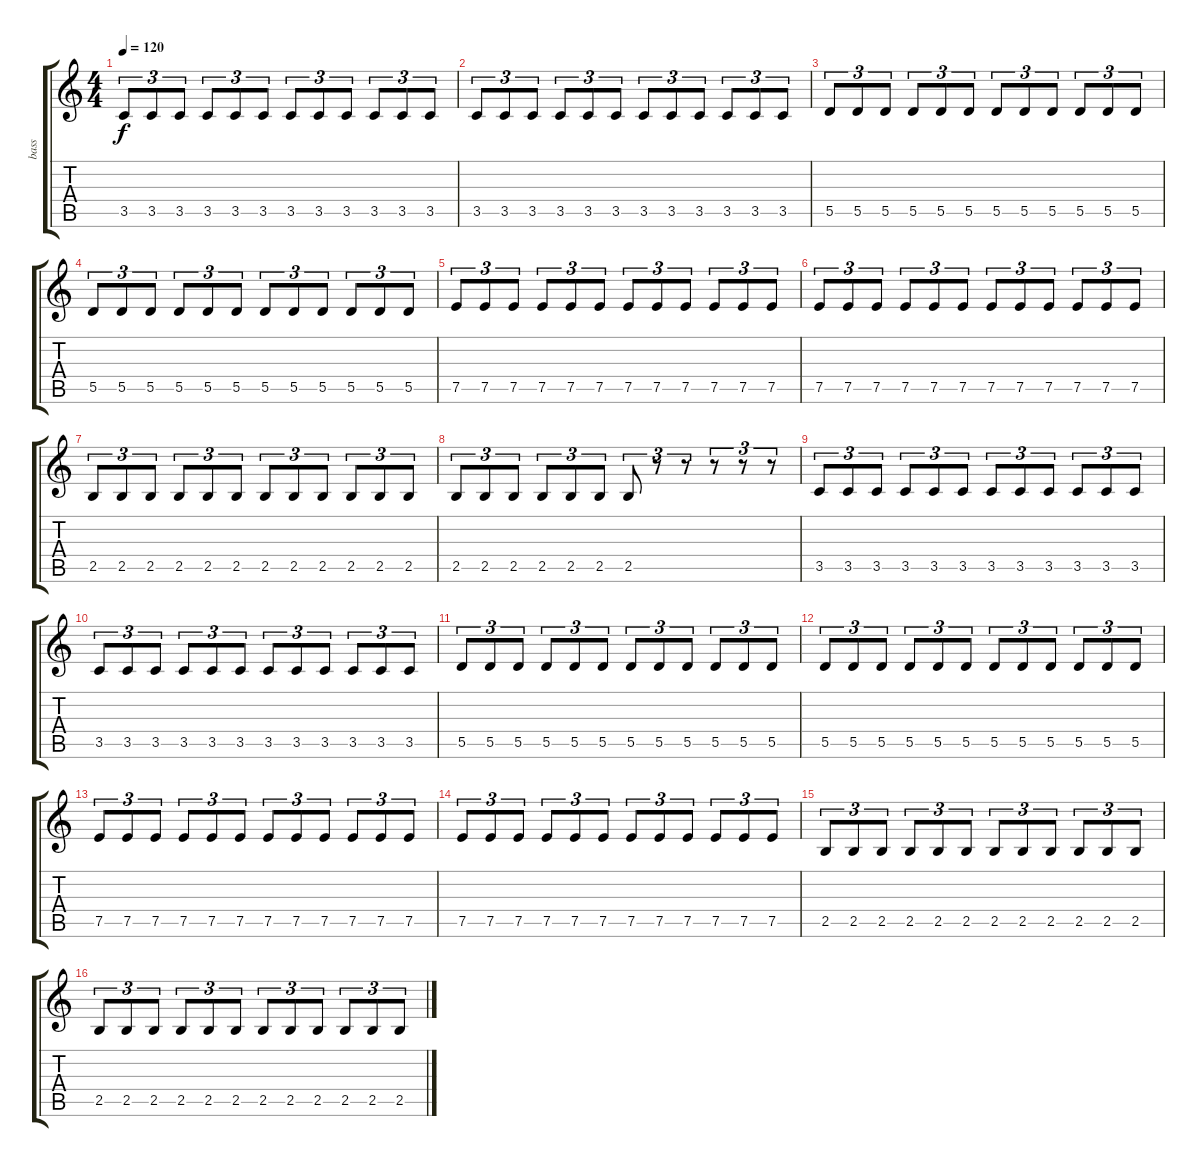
\track ("bass" "bass") {instrument acousticbass}
\staff {score tabs}
\tuning (E4 B3 G3 D3 A2 E2) {hide}
\ts (4 4)
\tempo 120
\clef g2
\ks c
3.5.8{tu (3 2) dy f} 3.5.8{tu (3 2)} 3.5.8{tu (3 2)} 3.5.8{tu (3 2)} 3.5.8{tu (3 2)} 3.5.8{tu (3 2)} 3.5.8{tu (3 2)} 3.5.8{tu (3 2)} 3.5.8{tu (3 2)} 3.5.8{tu (3 2)} 3.5.8{tu (3 2)} 3.5.8{tu (3 2)} |
3.5.8{tu (3 2)} 3.5.8{tu (3 2)} 3.5.8{tu (3 2)} 3.5.8{tu (3 2)} 3.5.8{tu (3 2)} 3.5.8{tu (3 2)} 3.5.8{tu (3 2)} 3.5.8{tu (3 2)} 3.5.8{tu (3 2)} 3.5.8{tu (3 2)} 3.5.8{tu (3 2)} 3.5.8{tu (3 2)} |
5.5.8{tu (3 2)} 5.5.8{tu (3 2)} 5.5.8{tu (3 2)} 5.5.8{tu (3 2)} 5.5.8{tu (3 2)} 5.5.8{tu (3 2)} 5.5.8{tu (3 2)} 5.5.8{tu (3 2)} 5.5.8{tu (3 2)} 5.5.8{tu (3 2)} 5.5.8{tu (3 2)} 5.5.8{tu (3 2)} |
5.5.8{tu (3 2)} 5.5.8{tu (3 2)} 5.5.8{tu (3 2)} 5.5.8{tu (3 2)} 5.5.8{tu (3 2)} 5.5.8{tu (3 2)} 5.5.8{tu (3 2)} 5.5.8{tu (3 2)} 5.5.8{tu (3 2)} 5.5.8{tu (3 2)} 5.5.8{tu (3 2)} 5.5.8{tu (3 2)} |
7.5.8{tu (3 2)} 7.5.8{tu (3 2)} 7.5.8{tu (3 2)} 7.5.8{tu (3 2)} 7.5.8{tu (3 2)} 7.5.8{tu (3 2)} 7.5.8{tu (3 2)} 7.5.8{tu (3 2)} 7.5.8{tu (3 2)} 7.5.8{tu (3 2)} 7.5.8{tu (3 2)} 7.5.8{tu (3 2)} |
7.5.8{tu (3 2)} 7.5.8{tu (3 2)} 7.5.8{tu (3 2)} 7.5.8{tu (3 2)} 7.5.8{tu (3 2)} 7.5.8{tu (3 2)} 7.5.8{tu (3 2)} 7.5.8{tu (3 2)} 7.5.8{tu (3 2)} 7.5.8{tu (3 2)} 7.5.8{tu (3 2)} 7.5.8{tu (3 2)} |
2.5.8{tu (3 2)} 2.5.8{tu (3 2)} 2.5.8{tu (3 2)} 2.5.8{tu (3 2)} 2.5.8{tu (3 2)} 2.5.8{tu (3 2)} 2.5.8{tu (3 2)} 2.5.8{tu (3 2)} 2.5.8{tu (3 2)} 2.5.8{tu (3 2)} 2.5.8{tu (3 2)} 2.5.8{tu (3 2)} |
2.5.8{tu (3 2)} 2.5.8{tu (3 2)} 2.5.8{tu (3 2)} 2.5.8{tu (3 2)} 2.5.8{tu (3 2)} 2.5.8{tu (3 2)} 2.5.8{tu (3 2)} r.8{tu (3 2)} r.8{tu (3 2)} r.8{tu (3 2)} r.8{tu (3 2)} r.8{tu (3 2)} |
3.5.8{tu (3 2)} 3.5.8{tu (3 2)} 3.5.8{tu (3 2)} 3.5.8{tu (3 2)} 3.5.8{tu (3 2)} 3.5.8{tu (3 2)} 3.5.8{tu (3 2)} 3.5.8{tu (3 2)} 3.5.8{tu (3 2)} 3.5.8{tu (3 2)} 3.5.8{tu (3 2)} 3.5.8{tu (3 2)} |
3.5.8{tu (3 2)} 3.5.8{tu (3 2)} 3.5.8{tu (3 2)} 3.5.8{tu (3 2)} 3.5.8{tu (3 2)} 3.5.8{tu (3 2)} 3.5.8{tu (3 2)} 3.5.8{tu (3 2)} 3.5.8{tu (3 2)} 3.5.8{tu (3 2)} 3.5.8{tu (3 2)} 3.5.8{tu (3 2)} |
5.5.8{tu (3 2)} 5.5.8{tu (3 2)} 5.5.8{tu (3 2)} 5.5.8{tu (3 2)} 5.5.8{tu (3 2)} 5.5.8{tu (3 2)} 5.5.8{tu (3 2)} 5.5.8{tu (3 2)} 5.5.8{tu (3 2)} 5.5.8{tu (3 2)} 5.5.8{tu (3 2)} 5.5.8{tu (3 2)} |
5.5.8{tu (3 2)} 5.5.8{tu (3 2)} 5.5.8{tu (3 2)} 5.5.8{tu (3 2)} 5.5.8{tu (3 2)} 5.5.8{tu (3 2)} 5.5.8{tu (3 2)} 5.5.8{tu (3 2)} 5.5.8{tu (3 2)} 5.5.8{tu (3 2)} 5.5.8{tu (3 2)} 5.5.8{tu (3 2)} |
7.5.8{tu (3 2)} 7.5.8{tu (3 2)} 7.5.8{tu (3 2)} 7.5.8{tu (3 2)} 7.5.8{tu (3 2)} 7.5.8{tu (3 2)} 7.5.8{tu (3 2)} 7.5.8{tu (3 2)} 7.5.8{tu (3 2)} 7.5.8{tu (3 2)} 7.5.8{tu (3 2)} 7.5.8{tu (3 2)} |
7.5.8{tu (3 2)} 7.5.8{tu (3 2)} 7.5.8{tu (3 2)} 7.5.8{tu (3 2)} 7.5.8{tu (3 2)} 7.5.8{tu (3 2)} 7.5.8{tu (3 2)} 7.5.8{tu (3 2)} 7.5.8{tu (3 2)} 7.5.8{tu (3 2)} 7.5.8{tu (3 2)} 7.5.8{tu (3 2)} |
2.5.8{tu (3 2)} 2.5.8{tu (3 2)} 2.5.8{tu (3 2)} 2.5.8{tu (3 2)} 2.5.8{tu (3 2)} 2.5.8{tu (3 2)} 2.5.8{tu (3 2)} 2.5.8{tu (3 2)} 2.5.8{tu (3 2)} 2.5.8{tu (3 2)} 2.5.8{tu (3 2)} 2.5.8{tu (3 2)} |
2.5.8{tu (3 2)} 2.5.8{tu (3 2)} 2.5.8{tu (3 2)} 2.5.8{tu (3 2)} 2.5.8{tu (3 2)} 2.5.8{tu (3 2)} 2.5.8{tu (3 2)} 2.5.8{tu (3 2)} 2.5.8{tu (3 2)} 2.5.8{tu (3 2)} 2.5.8{tu (3 2)} 2.5.8{tu (3 2)}
